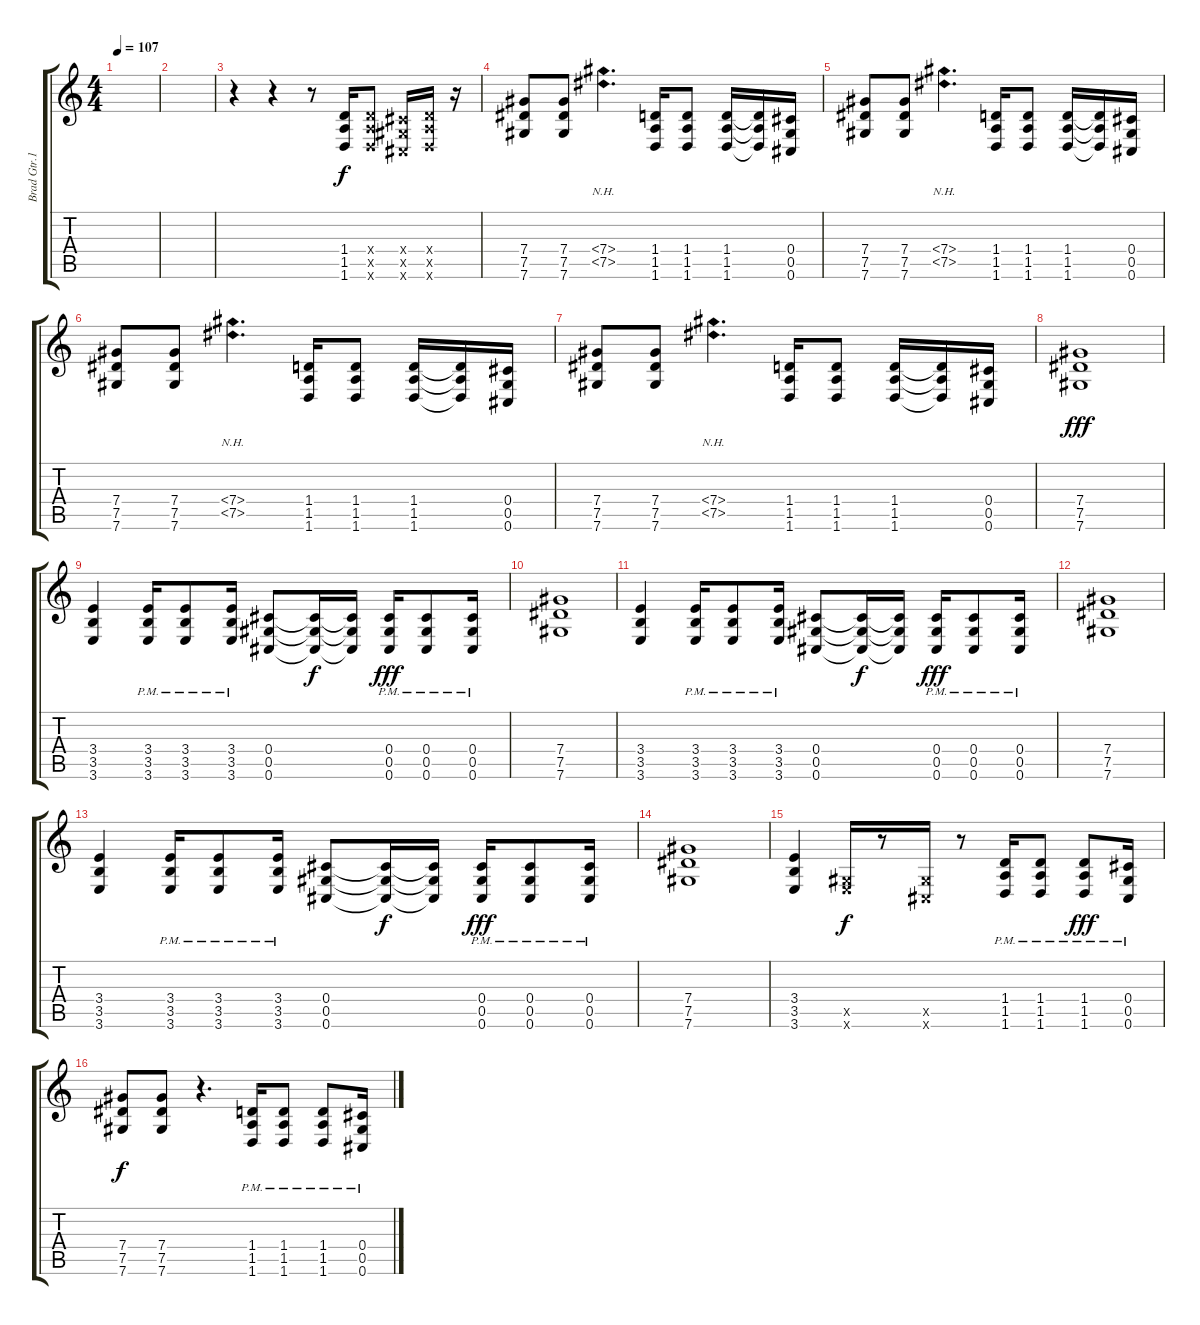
\track ("Brad Gtr.1" "Brad Gtr.1") {instrument distortionguitar}
\staff {score tabs}
\tuning (Eb4 Bb3 Gb3 Db3 Ab2 Db2) {hide}
\ts (4 4)
\tempo 107
\clef g2
\ks c
|
|
r.4 r.4 r.8 (1.4 1.5 1.6).16{dy f} (1.4{x} 1.5{x} 1.6{x}).8 (0.4{x} 0.5{x} 0.6{x}).16 (1.4{x} 1.5{x} 1.6{x}).16 r.16 |
(7.4 7.5 7.6).8 (7.4 7.5 7.6).8 (7.4{nh} 7.5{nh}).4{d} (1.4 1.5 1.6).16 (1.4 1.5 1.6).8 (1.4 1.5 1.6).16 (1.4{t} 1.5{t} 1.6{t}).16 (0.4 0.5 0.6).16 |
(7.4 7.5 7.6).8 (7.4 7.5 7.6).8 (7.4{nh} 7.5{nh}).4{d} (1.4 1.5 1.6).16 (1.4 1.5 1.6).8 (1.4 1.5 1.6).16 (1.4{t} 1.5{t} 1.6{t}).16 (0.4 0.5 0.6).16 |
(7.4 7.5 7.6).8 (7.4 7.5 7.6).8 (7.4{nh} 7.5{nh}).4{d} (1.4 1.5 1.6).16 (1.4 1.5 1.6).8 (1.4 1.5 1.6).16 (1.4{t} 1.5{t} 1.6{t}).16 (0.4 0.5 0.6).16 |
(7.4 7.5 7.6).8 (7.4 7.5 7.6).8 (7.4{nh} 7.5{nh}).4{d} (1.4 1.5 1.6).16 (1.4 1.5 1.6).8 (1.4 1.5 1.6).16 (1.4{t} 1.5{t} 1.6{t}).16 (0.4 0.5 0.6).16 |
(7.4 7.5 7.6).1{dy fff} |
(3.4 3.5 3.6).4 (3.4{pm} 3.5{pm} 3.6{pm}).16 (3.4{pm} 3.5{pm} 3.6{pm}).8 (3.4{pm} 3.5{pm} 3.6{pm}).16 (0.4 0.5 0.6).8 (0.4{t} 0.5{t} 0.6{t}).16{dy f} (0.4{t} 0.5{t} 0.6{t}).16 (0.4{pm} 0.5{pm} 0.6{pm}).16{dy fff} (0.4{pm} 0.5{pm} 0.6{pm}).8 (0.4{pm} 0.5{pm} 0.6{pm}).16 |
(7.4 7.5 7.6).1 |
(3.4 3.5 3.6).4 (3.4{pm} 3.5{pm} 3.6{pm}).16 (3.4{pm} 3.5{pm} 3.6{pm}).8 (3.4{pm} 3.5{pm} 3.6{pm}).16 (0.4 0.5 0.6).8 (0.4{t} 0.5{t} 0.6{t}).16{dy f} (0.4{t} 0.5{t} 0.6{t}).16 (0.4{pm} 0.5{pm} 0.6{pm}).16{dy fff} (0.4{pm} 0.5{pm} 0.6{pm}).8 (0.4{pm} 0.5{pm} 0.6{pm}).16 |
(7.4 7.5 7.6).1 |
(3.4 3.5 3.6).4 (3.4{pm} 3.5{pm} 3.6{pm}).16 (3.4{pm} 3.5{pm} 3.6{pm}).8 (3.4{pm} 3.5{pm} 3.6{pm}).16 (0.4 0.5 0.6).8 (0.4{t} 0.5{t} 0.6{t}).16{dy f} (0.4{t} 0.5{t} 0.6{t}).16 (0.4{pm} 0.5{pm} 0.6{pm}).16{dy fff} (0.4{pm} 0.5{pm} 0.6{pm}).8 (0.4{pm} 0.5{pm} 0.6{pm}).16 |
(7.4 7.5 7.6).1 |
(3.4 3.5 3.6).4 (0.5{x} 3.6{x}).16{dy f} r.8 (0.5{x} 0.6{x}).16 r.8 (1.4{pm} 1.5{pm} 1.6{pm}).16 (1.4{pm} 1.5{pm} 1.6{pm}).8 (1.4{pm} 1.5{pm} 1.6{pm}).8{dy fff} (0.4{pm} 0.5{pm} 0.6{pm}).16 |
(7.4 7.5 7.6).8{dy f} (7.4 7.5 7.6).8 r.4{d} (1.4{pm} 1.5{pm} 1.6{pm}).16 (1.4{pm} 1.5{pm} 1.6{pm}).8 (1.4{pm} 1.5{pm} 1.6{pm}).8 (0.4{pm} 0.5{pm} 0.6{pm}).16
